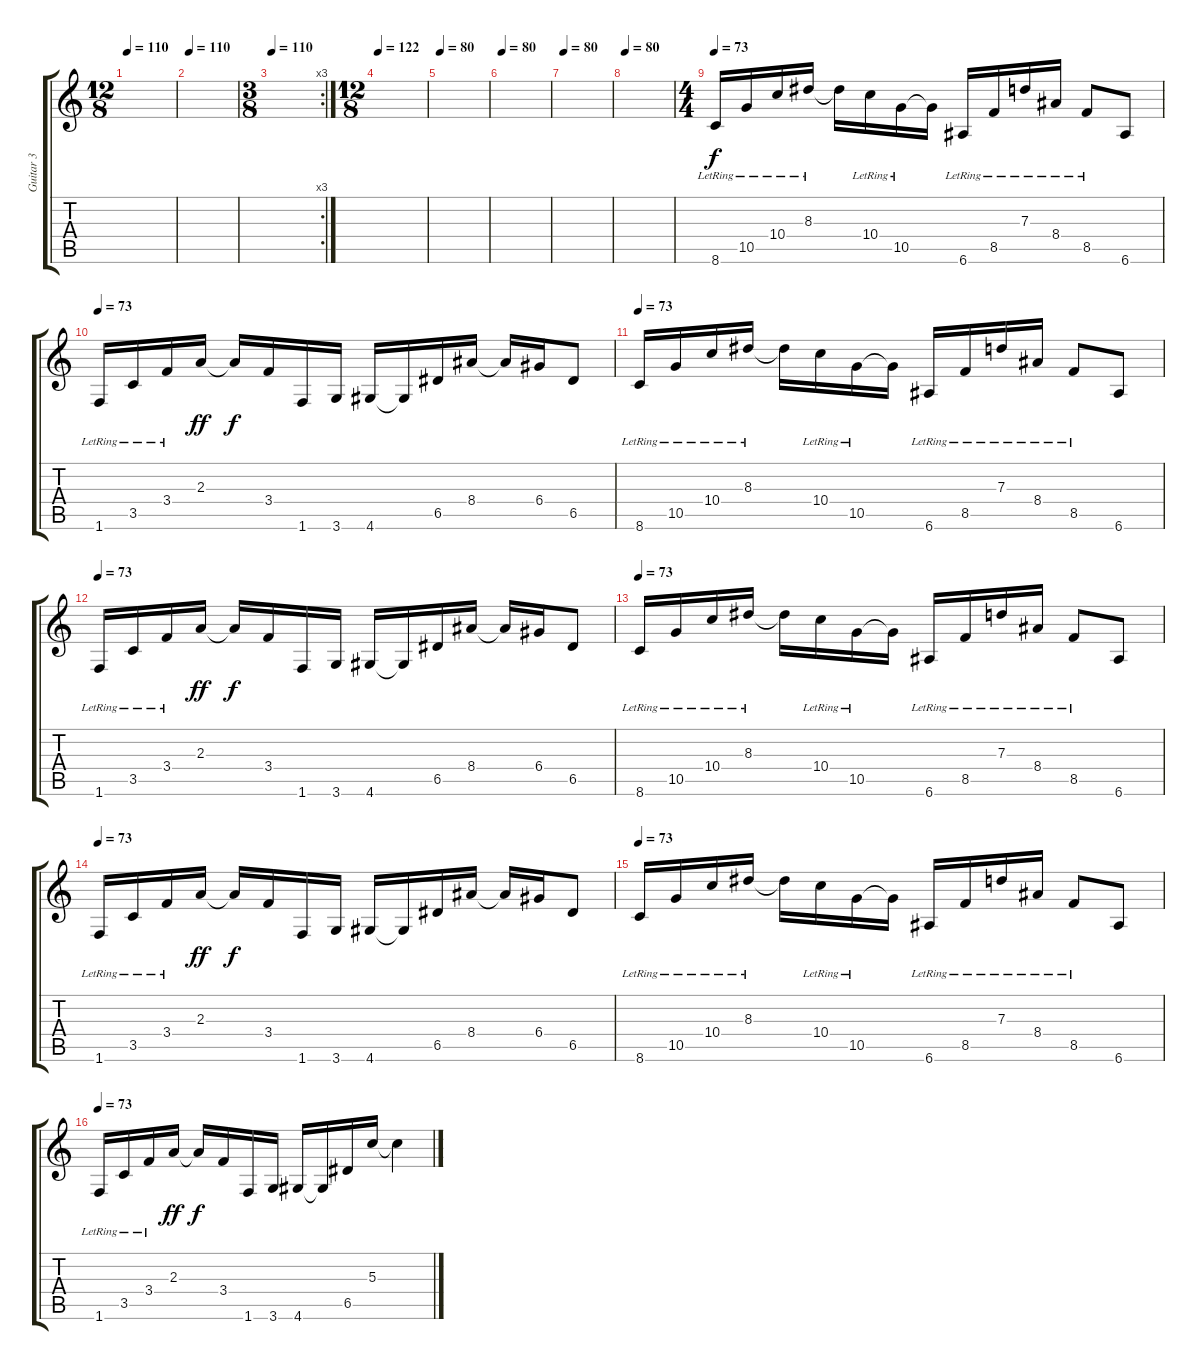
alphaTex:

\track ("Guitar 3" "Guitar 3") {instrument acousticguitarsteel}
\staff {score tabs}
\tuning (E4 B3 G3 D3 A2 E2) {hide}
\ts (12 8)
\tempo 110
\clef g2
\ks c
|
\tempo 110
|
\rc 3
\ts (3 8)
\tempo 110
|
\ts (12 8)
\tempo 122
|
\tempo 80
|
\tempo 80
|
\tempo 80
|
\tempo 80
|
\ts (4 4)
\tempo 73
8.6{lr}.16{volume 13 balance 14} 10.5{lr}.16 10.4{lr}.16 8.3{lr}.16 8.3{t}.16 10.4{lr}.16 10.5{lr}.16 10.5{t}.16 6.6{lr}.16 8.5{lr}.16 7.3{lr}.16 8.4{lr}.16 8.5{lr}.8 6.6.8 |
\tempo 73
1.6{lr}.16 3.5{lr}.16 3.4{lr}.16 2.3.16{dy ff} 2.3{t}.16{dy f} 3.4.16 1.6.16 3.6.16 4.6.16 4.6{t}.16 6.5.16 8.4.16 8.4{t}.16 6.4.16 6.5.8 |
\tempo 73
8.6{lr}.16{volume 13 balance 14} 10.5{lr}.16 10.4{lr}.16 8.3{lr}.16 8.3{t}.16 10.4{lr}.16 10.5{lr}.16 10.5{t}.16 6.6{lr}.16 8.5{lr}.16 7.3{lr}.16 8.4{lr}.16 8.5{lr}.8 6.6.8 |
\tempo 73
1.6{lr}.16 3.5{lr}.16 3.4{lr}.16 2.3.16{dy ff} 2.3{t}.16{dy f} 3.4.16 1.6.16 3.6.16 4.6.16 4.6{t}.16 6.5.16 8.4.16 8.4{t}.16 6.4.16 6.5.8 |
\tempo 73
8.6{lr}.16{volume 13 balance 14} 10.5{lr}.16 10.4{lr}.16 8.3{lr}.16 8.3{t}.16 10.4{lr}.16 10.5{lr}.16 10.5{t}.16 6.6{lr}.16 8.5{lr}.16 7.3{lr}.16 8.4{lr}.16 8.5{lr}.8 6.6.8 |
\tempo 73
1.6{lr}.16 3.5{lr}.16 3.4{lr}.16 2.3.16{dy ff} 2.3{t}.16{dy f} 3.4.16 1.6.16 3.6.16 4.6.16 4.6{t}.16 6.5.16 8.4.16 8.4{t}.16 6.4.16 6.5.8 |
\tempo 73
8.6{lr}.16{volume 13 balance 14} 10.5{lr}.16 10.4{lr}.16 8.3{lr}.16 8.3{t}.16 10.4{lr}.16 10.5{lr}.16 10.5{t}.16 6.6{lr}.16 8.5{lr}.16 7.3{lr}.16 8.4{lr}.16 8.5{lr}.8 6.6.8 |
\tempo 73
1.6{lr}.16 3.5{lr}.16 3.4{lr}.16 2.3.16{dy ff} 2.3{t}.16{dy f} 3.4.16 1.6.16 3.6.16 4.6.16 4.6{t}.16 6.5.16 5.3.16 5.3{t}.4
